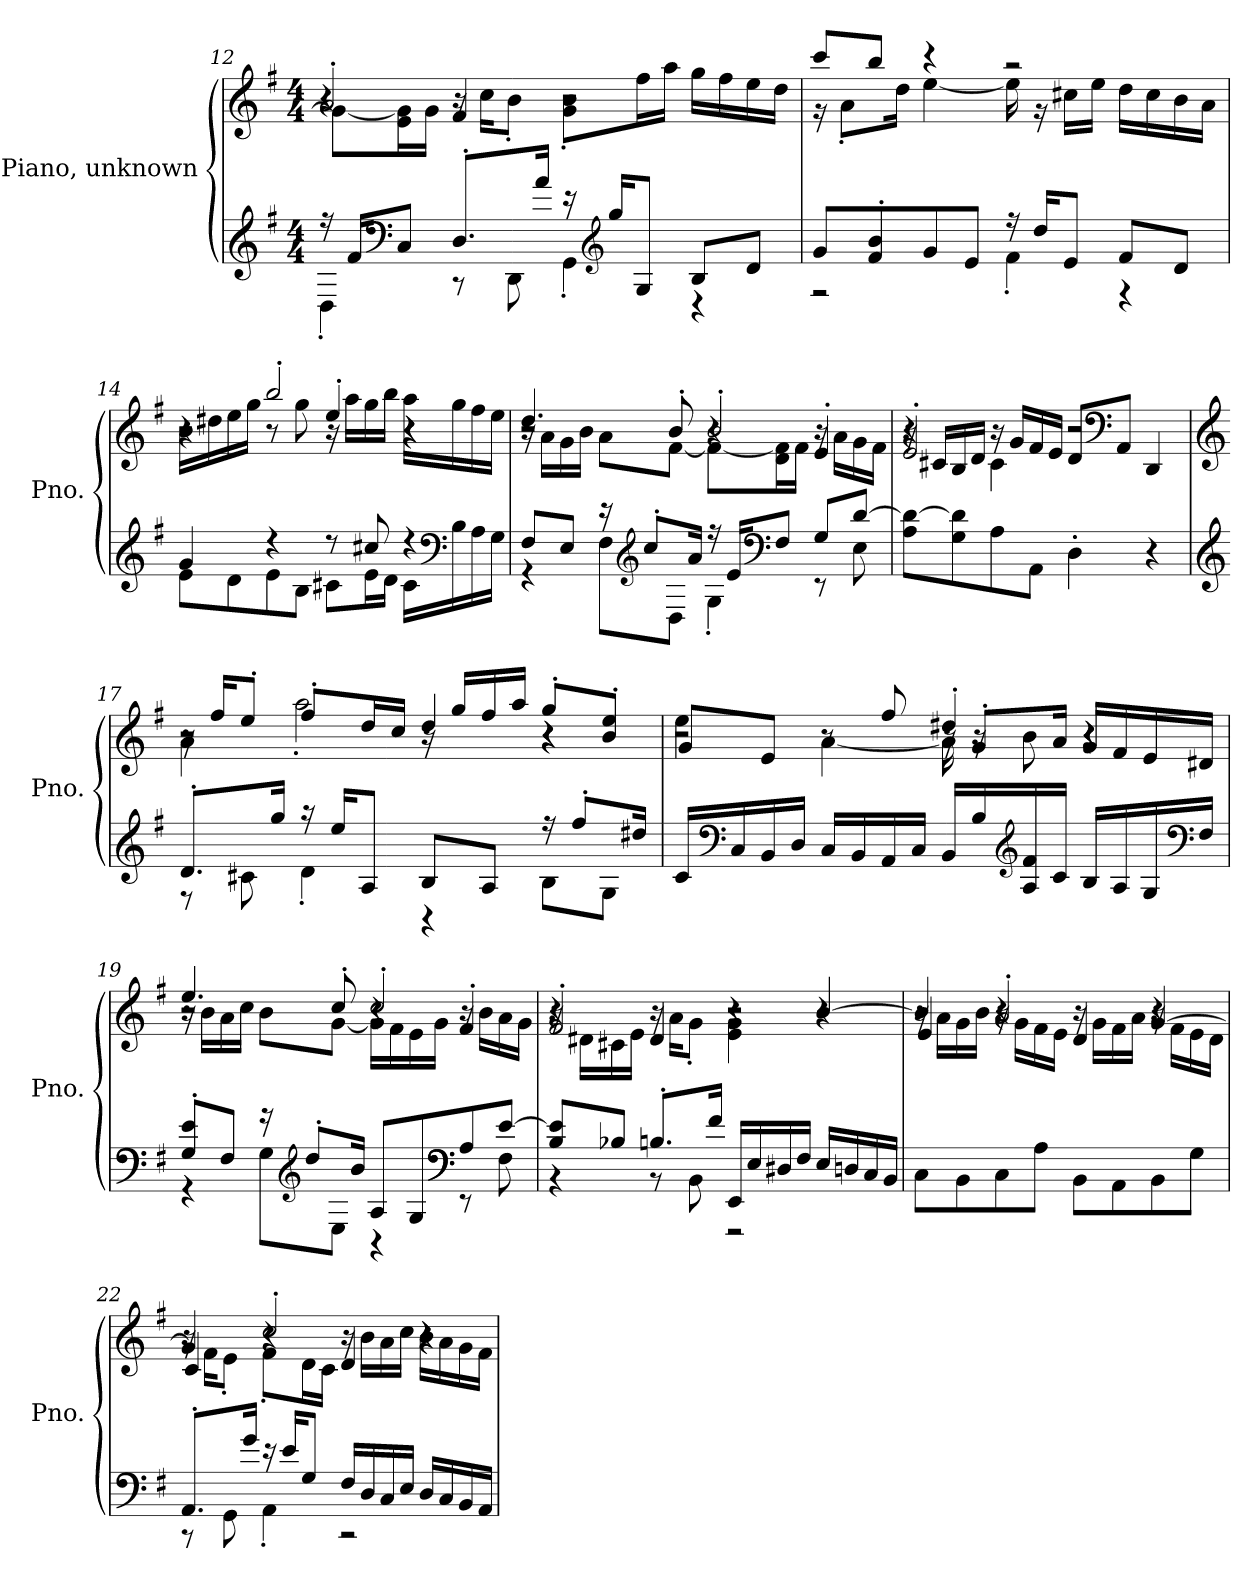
**kern	**kern
*part1	*part1
*staff2	*staff1
*I"Piano, unknown	*
*I'Pno.	*
*clefG2	*clefG2
*k[f#]	*k[f#]
*M4/4	*M4/4
=12	=12
*^	*^
*	*	*	*^
16r	4D'\	2a'/	8g\L_	4r
16f#/KL	.	.	.	.
*clefF4	*	*	*	*
8C/J	.	.	16e\ 16g\]L	.
.	.	.	16g\JJ	.
8.D'/L	8r	.	16r	4f#/
.	.	.	16cc\KL	.
.	8DD\	.	8b'\J	.
16a/Jk	.	.	.	.
16r	4GG'\	2r	8g\' 8b\'L	2r
*clefG2	*	*	*	*
16gg/KL	.	.	.	.
8G/J	.	.	16ff#\L	.
.	.	.	16aa\JJ	.
8B/L	4r	.	16gg\LL	.
.	.	.	16ff#\	.
8d/J	.	.	16ee\	.
.	.	.	16dd\JJ	.
*	*	*	*v	*v
!!LO:PB:g=z
=13	=13	=13	=13
8g/L	2r	8ccc/L	16r
.	.	.	8a'\L
8f#/' 8b/'	.	8bb/J	.
.	.	.	16dd\Jk
8g/	.	4r	[4ee\
8e/J	.	.	.
16r	4f#'\	2r	16ee\]
16dd/KL	.	.	16r
8e/J	.	.	16cc#X\LL
.	.	.	16ee\JJ
8f#/L	4r	.	16dd\LL
.	.	.	16cc#\
8d/J	.	.	16b\
.	.	.	16a\JJ
=14	=14	=14	=14
*	*	*	*^
4g/	8e\L	4r	16b\LL	2r
.	.	.	16dd#X\	.
.	8d\	.	16ee\	.
.	.	.	16gg\JJ	.
4r	8e\	2bb'/	8r	.
.	8B\J	.	8gg\	.
8r	8c#X\L	.	16r	4ee'/
.	.	.	16aa\LL	.
8cc#X/	16e\L	.	16gg\	.
.	16d\JJ	.	16bb\JJ	.
4r	16c#\LL	4r	16aa\LL	4r
*clefF4	*	*	*	*
.	16B\	.	16gg\	.
.	16A\	.	16ff#\	.
.	16G\JJ	.	16ee\JJ	.
!!LO:LB:g=z	!!	!!
=15	=15	=15	=15	=15
8F#/L	4r	4.dd/	16r	2r
.	.	.	16a\LL	.
8E/J	.	.	16g\	.
.	.	.	16b\JJ	.
16r	8F#\L	.	8a\L	.
*clefG2	*	*	*	*
8cc'/L	.	.	.	.
.	8D\J	8b'/	[8f#\J	.
16a/Jk	.	.	.	.
16r	4G'\	2b'/	8f#\L_	4r
16e/KL	.	.	.	.
*clefF4	*	*	*	*
8F#/J	.	.	16d\ 16f#\]L	.
.	.	.	16f#\JJ	.
8G/L	8r	.	16r	4e'/
.	.	.	16a\LL	.
[8d/J	8E\	.	16g\	.
.	.	.	16f#\JJ	.
*v	*v	*	*	*
=16	=16	=16	=16
8A\ 8d\_L	2e'/	4r	16r
.	.	.	16c#X/LL
8G\ 8d\]	.	.	16B/
.	.	.	16d/JJ
8A\	.	4c#\	16r
.	.	.	16g/LL
8AA\J	.	.	16f#/
.	.	.	16e/JJ
4D'\	2r	2r	8d/L
*	*clefF4	*	*
.	.	.	8AA/J
4r	.	.	4DD/
!!LO:LB:g=z	!!	!!
=17	=17	=17	=17
*clefG2	*clefG2	*	*
*^	*	*	*
8.d'/L	8r	16r	4a\	2r
.	.	16ff#/KL	.	.
.	8c#X\	8ee'/J	.	.
16gg/Jk	.	.	.	.
16r	4d'\	8ff#'/L	2aa'\	.
16ee/KL	.	.	.	.
8A/J	.	16dd/L	.	.
.	.	16cc/JJ	.	.
8B/L	4r	16r	.	4dd/
.	.	16gg/LL	.	.
8A/J	.	16ff#/	.	.
.	.	16aa/JJ	.	.
16r	8B\L	8gg'/L	4r	4r
8ff#'/L	.	.	.	.
.	8G\J	8b/' 8ee/'J	.	.
16dd#X/Jk	.	.	.	.
*v	*v	*	*	*
=18	=18	=18	=18
16c/LL	2r	4ee\	8g/L
*clefF4	*	*	*
16C/	.	.	.
16BB/	.	.	8e/J
16D/JJ	.	.	.
16C/LL	.	[4a\	8r
16BB/	.	.	.
16AA/	.	.	8ff#/
16C/JJ	.	.	.
16BB/LL	4dd#X'/	16a\]	16r
16B/	.	16r	8g'/L
*clefG2	*	*	*
16A/ 16f#/	.	8b\	.
16c/JJ	.	.	16a/Jk
16B/LL	4r	4r	16g/LL
16A/	.	.	16f#/
16G/	.	.	16e/
*clefF4	*	*	*
16F#/JJ	.	.	16d#X/JJ
!!LO:LB:g=z	!!	!!
=19	=19	=19	=19
*^	*	*	*
8G/' 8e/'L	4r	4.ee/	16r	2r
.	.	.	16b\LL	.
8F#/J	.	.	16a\	.
.	.	.	16cc\JJ	.
16r	8G\L	.	8b\L	.
*clefG2	*	*	*	*
8dd'/L	.	.	.	.
.	8E\J	8cc'/	[8g\J	.
16b/Jk	.	.	.	.
8A/L	4r	2cc'/	16g\LL]	4r
.	.	.	16f#\	.
8G/	.	.	16e\	.
.	.	.	16g\JJ	.
*clefF4	*	*	*	*
8A/	8r	.	16r	4f#'/
.	.	.	16b\LL	.
[8e/J	8F#\	.	16a\	.
.	.	.	16g\JJ	.
=20	=20	=20	=20	=20
8B/ 8e/]L	4r	2f#'/	16r	4r
.	.	.	16d#X\LL	.
8B-X/J	.	.	16c#X\	.
.	.	.	16e\JJ	.
8.Bn'/L	8r	.	16r	4d#/
.	.	.	16a\KL	.
.	8BB\	.	8g'\J	.
16f#/Jk	.	.	.	.
16EE/LL	2r	4r	4e\ 4g\	2r
16E/	.	.	.	.
16D#X/	.	.	.	.
16F#/JJ	.	.	.	.
16E/LL	.	[4b/	4r	.
16Dn/	.	.	.	.
16C/	.	.	.	.
16BB/JJ	.	.	.	.
*v	*v	*	*	*
!!LO:LB:g=z	!!	!!
=21	=21	=21	=21
8C\L	4b/]	16r	4e/
.	.	16a\LL	.
8BB\	.	16g\	.
.	.	16b\JJ	.
8C\	2a'/	16r	4r
.	.	16g\LL	.
8A\J	.	16f#\	.
.	.	16e\JJ	.
8BB\L	.	16r	4d/
.	.	16g\LL	.
8AA\	.	16f#\	.
.	.	16a\JJ	.
8BB\	[4g/	16r	4r
.	.	16f#\LL	.
8G\J	.	16e\	.
.	.	16d\JJ	.
=22	=22	=22	=22
*^	*	*	*
8.AA'/L	8r	4g/]	16r	4c/
.	.	.	16f#\KL	.
.	8GG\	.	8e'\J	.
16g/Jk	.	.	.	.
16r	4AA'\	2cc'/	8f#'\L	4r
16e/KL	.	.	.	.
8G/J	.	.	16d\L	.
.	.	.	16c\JJ	.
16F#/LL	2r	.	16r	4d/
16D/	.	.	16b\LL	.
16C/	.	.	16a\	.
16E/JJ	.	.	16cc\JJ	.
16D/LL	.	4r	16b\LL	4r
16C/	.	.	16a\	.
16BB/	.	.	16g\	.
16AA/JJ	.	.	16f#\JJ	.
*v	*v	*	*	*
*	*v	*v	*v
=	=
*-	*-
